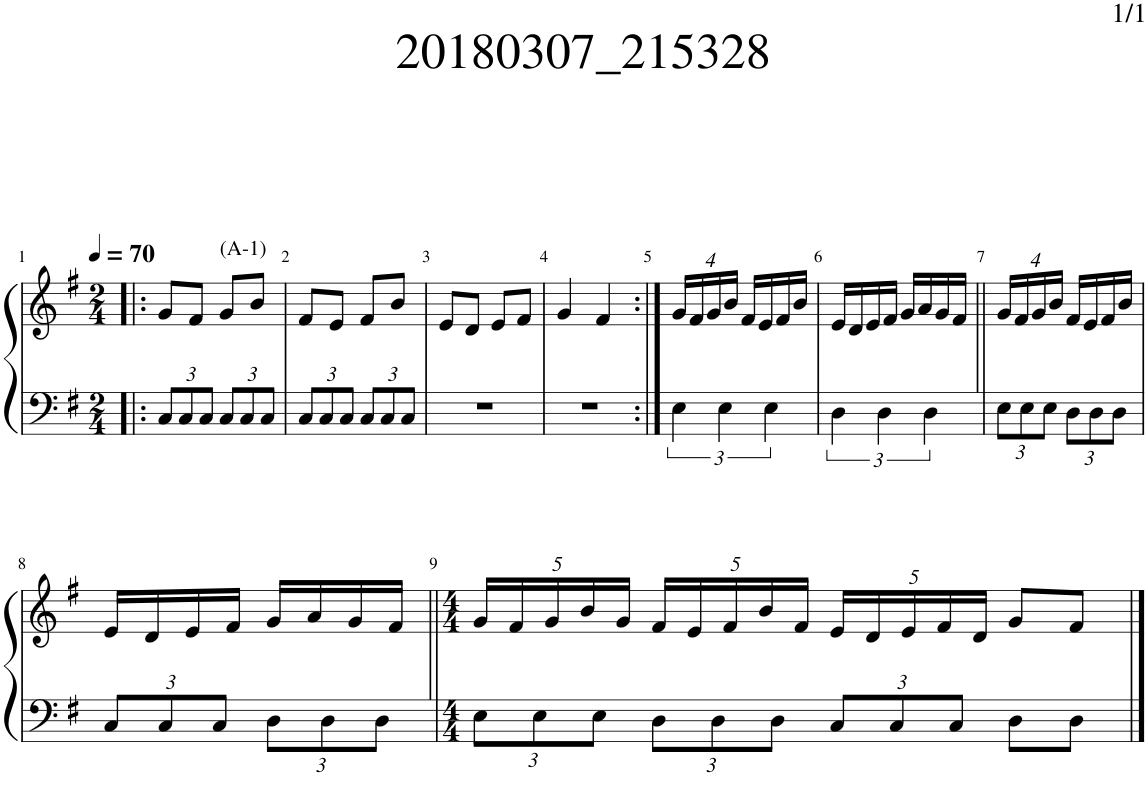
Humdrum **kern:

**kern	**kern
*part1	*part1
*staff2	*staff1
*I"ピアノ	*
*clefF4	*clefG2
*k[f#]	*k[f#]
*M2/4	*M2/4
*MM70	*MM70
*Xbrackettup	*
=1!|:	=1!|:
!	!LO:TX:a:t=(A-1)
12C/L	8g/L
12C/	.
.	8f#/J
12C/J	.
12C/L	8g/L
12C/	.
.	8b/J
12C/J	.
=2	=2
12C/L	8f#/L
12C/	.
.	8e/J
12C/J	.
12C/L	8f#/L
12C/	.
.	8b/J
12C/J	.
=3	=3
2r	8e/L
.	8d/J
.	8e/L
.	8f#/J
=4	=4
2r	4g/
.	4f#/
=5:|!	=5:|!
*brackettup	*
6E\	16g/LL
.	16f#/
.	16g/
6E\	.
.	16b/JJ
.	16f#/LL
.	16e/
6E\	.
.	16f#/
.	16b/JJ
=6	=6
6D\	16e/LL
.	16d/
.	16e/
6D\	.
.	16f#/JJ
.	16g/LL
.	16a/
6D\	.
.	16g/
.	16f#/JJ
=7||	=7||
*Xbrackettup	*
12E\L	16g/LL
.	16f#/
12E\	.
.	16g/
12E\J	.
.	16b/JJ
12D\L	16f#/LL
.	16e/
12D\	.
.	16f#/
12D\J	.
.	16b/JJ
!!LO:LB:g=z
=8	=8
12C/L	16e/LL
.	16d/
12C/	.
.	16e/
12C/J	.
.	16f#/JJ
12D\L	16g/LL
.	16a/
12D\	.
.	16g/
12D\J	.
.	16f#/JJ
=9||	=9||
*M4/4	*M4/4
*	*Xbrackettup
12E\L	20g/LL
.	20f#/
12E\	.
.	20g/
.	20b/
12E\J	.
.	20g/JJ
12D\L	20f#/LL
.	20e/
12D\	.
.	20f#/
.	20b/
12D\J	.
.	20f#/JJ
12C/L	20e/LL
.	20d/
12C/	.
.	20e/
.	20f#/
12C/J	.
.	20d/JJ
8D\L	8g/L
8D\J	8f#/J
==	==
*-	*-
